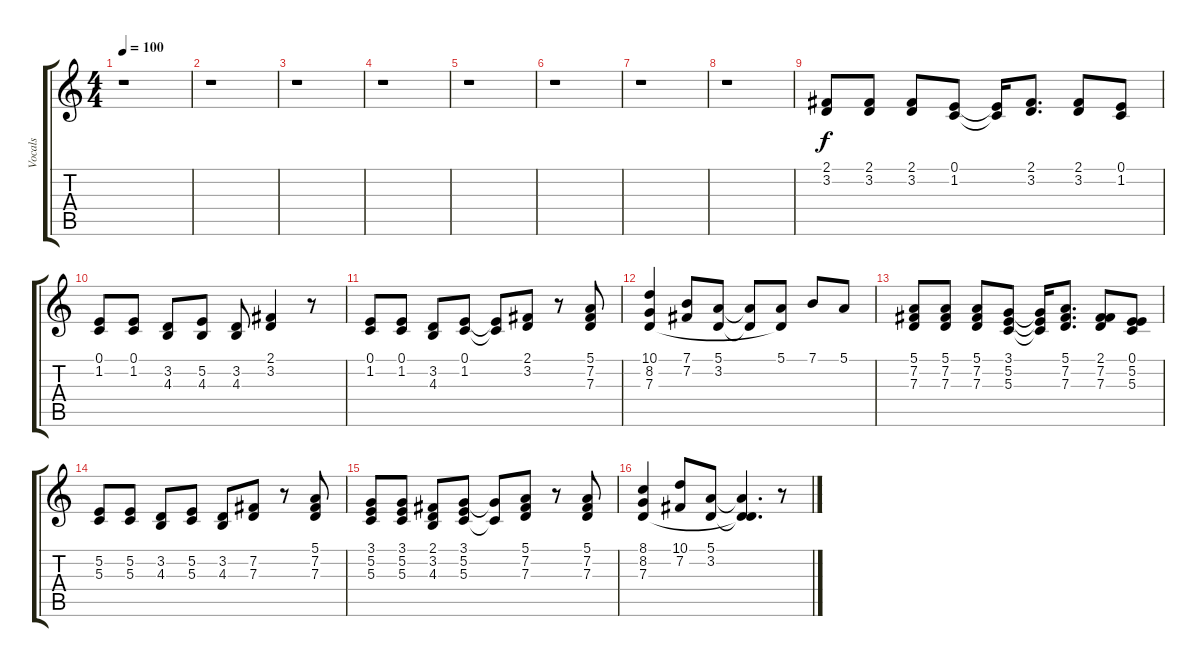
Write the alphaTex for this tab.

\track ("Vocals" "Vocals") {instrument lead6voice}
\staff {score tabs}
\tuning (E4 B3 G3 D3 A2 D2) {hide}
\ts (4 4)
\tempo 100
\clef g2
\ks c
r.1{dy f} |
r.1 |
r.1 |
r.1 |
r.1 |
r.1 |
r.1 |
r.1 |
(2.1 3.2).8 (2.1 3.2).8 (2.1 3.2).8 (0.1 1.2).8 (0.1{t} 1.2{t}).16 (2.1 3.2).8{d} (2.1 3.2).8 (0.1 1.2).8 |
(0.1 1.2).8 (0.1 1.2).8 (3.2 4.3).8 (5.2 4.3).8 (3.2 4.3).8 (2.1 3.2).4 r.8 |
(0.1 1.2).8 (0.1 1.2).8 (3.2 4.3).8 (0.1 1.2).8 (0.1{t} 1.2{t}).8 (2.1 3.2).8 r.8 (5.1 7.2 7.3).8 |
(10.1 8.2 7.3).4 (7.1 7.2).8 (5.1 3.2).8 (5.1{t} 3.2{t}).8 (5.1 7.3{t}).8 7.1.8 5.1.8 |
(5.1 7.2 7.3).8 (5.1 7.2 7.3).8 (5.1 7.2 7.3).8 (3.1 5.2 5.3).8 (3.1{t} 5.2{t} 5.3{t}).16 (5.1 7.2 7.3).8{d} (2.1 7.2 7.3).8 (0.1 5.2 5.3).8 |
(5.2 5.3).8 (5.2 5.3).8 (3.2 4.3).8 (5.2 5.3).8 (3.2 4.3).8 (7.2 7.3).8 r.8 (5.1 7.2 7.3).8 |
(3.1 5.2 5.3).8 (3.1 5.2 5.3).8 (2.1 3.2 4.3).8 (3.1 5.2 5.3).8 (3.1{t} 5.3{t}).8 (5.1 7.2 7.3).8 r.8 (5.1 7.2 7.3).8 |
(8.1 8.2 7.3).4 (10.1 7.2).8 (5.1 3.2).8 (5.1{t} 3.2{t} 7.3{t}).4{d} r.8
